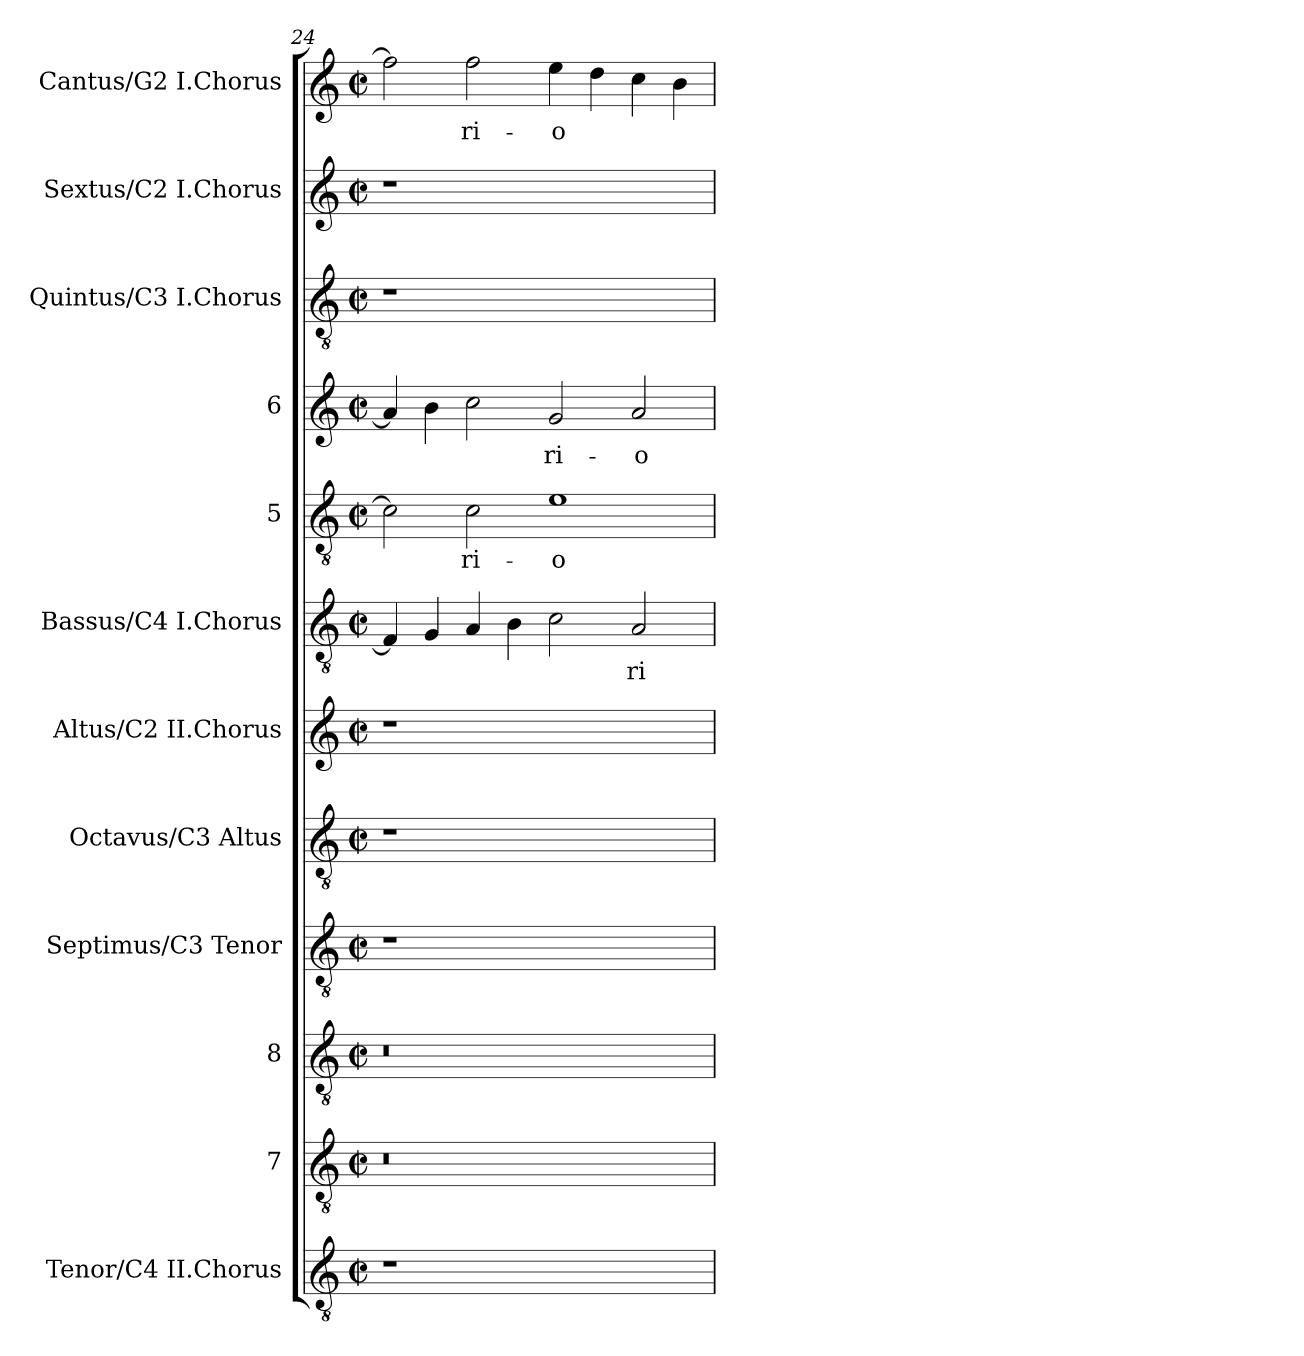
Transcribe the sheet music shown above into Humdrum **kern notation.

**kern	**kern	**kern	**kern	**kern	**kern	**kern	**text	**kern	**text	**kern	**text	**kern	**kern	**kern	**text
*part12	*part11	*part10	*part9	*part8	*part7	*part6	*part6	*part5	*part5	*part4	*part4	*part3	*part2	*part1	*part1
*staff12	*staff11	*staff10	*staff9	*staff8	*staff7	*staff6	*staff6	*staff5	*staff5	*staff4	*staff4	*staff3	*staff2	*staff1	*staff1
*I"Tenor/C4  II.Chorus	*I"7	*I"8	*I"Septimus/C3  Tenor	*I"Octavus/C3  Altus	*I"Altus/C2  II.Chorus	*I"Bassus/C4  I.Chorus	*	*I"5	*	*I"6	*	*I"Quintus/C3  I.Chorus	*I"Sextus/C2  I.Chorus	*I"Cantus/G2  I.Chorus	*
*I'T	*	*	*	*	*I'A	*I'B	*	*	*	*	*	*	*	*I'C	*
*clefGv2	*clefGv2	*clefGv2	*clefGv2	*clefGv2	*clefG2	*clefGv2	*	*clefGv2	*	*clefG2	*	*clefGv2	*clefG2	*clefG2	*
*k[]	*k[]	*k[]	*k[]	*k[]	*k[]	*k[]	*	*k[]	*	*k[]	*	*k[]	*k[]	*k[]	*
*C:	*C:	*C:	*C:	*C:	*C:	*C:	*	*C:	*	*C:	*	*C:	*C:	*C:	*
*M2/2	*M2/2	*M2/2	*M2/2	*M2/2	*M2/2	*M2/2	*	*M2/2	*	*M2/2	*	*M2/2	*M2/2	*M2/2	*
*met(c|)	*met(c|)	*met(c|)	*met(c|)	*met(c|)	*met(c|)	*met(c|)	*	*met(c|)	*	*met(c|)	*	*met(c|)	*met(c|)	*met(c|)	*
=24	=24	=24	=24	=24	=24	=24	=24	=24	=24	=24	=24	=24	=24	=24	=24
!	!	!	!	!	!	!	!LO:LY:b:cj	!	!LO:LY:b:cj	!	!LO:LY:b:cj	!	!	!	!LO:LY:b:cj
1r	0r	0r	1r	1r	1r	4F/]	--	2c\]	--	4a/]	--	1r	1r	2ff\]	--
!	!	!	!	!	!	!	!LO:LY:b:cj	!	!	!	!LO:LY:b:cj	!	!	!	!
.	.	.	.	.	.	4G/	--	.	.	4b\	--	.	.	.	.
!	!	!	!	!	!	!	!LO:LY:b:cj	!	!LO:LY:b:cj	!	!LO:LY:b:cj	!	!	!	!LO:LY:b:cj
.	.	.	.	.	.	4A/	--	2c\	-ri-	2cc\	--	.	.	2ff\	-ri-
!	!	!	!	!	!	!	!LO:LY:b:cj	!	!	!	!	!	!	!	!
.	.	.	.	.	.	4B\	--	.	.	.	.	.	.	.	.
!	!	!	!	!	!	!	!LO:LY:b:cj	!	!LO:LY:b:cj	!	!LO:LY:b:cj	!	!	!	!LO:LY:b:cj
1ryy	.	.	1ryy	1ryy	1ryy	2c\	--	1e	-o-	2g/	-ri-	1ryy	1ryy	4ee\	-o-
!	!	!	!	!	!	!	!	!	!	!	!	!	!	!	!LO:LY:b:cj
.	.	.	.	.	.	.	.	.	.	.	.	.	.	4dd\	--
!	!	!	!	!	!	!	!LO:LY:b:cj	!	!	!	!LO:LY:b:cj	!	!	!	!LO:LY:b:cj
.	.	.	.	.	.	2A/	-ri-	.	.	2a/	-o-	.	.	4cc\	--
!	!	!	!	!	!	!	!	!	!	!	!	!	!	!	!LO:LY:b:cj
.	.	.	.	.	.	.	.	.	.	.	.	.	.	4b\	--
=	=	=	=	=	=	=	=	=	=	=	=	=	=	=	=
*-	*-	*-	*-	*-	*-	*-	*-	*-	*-	*-	*-	*-	*-	*-	*-
